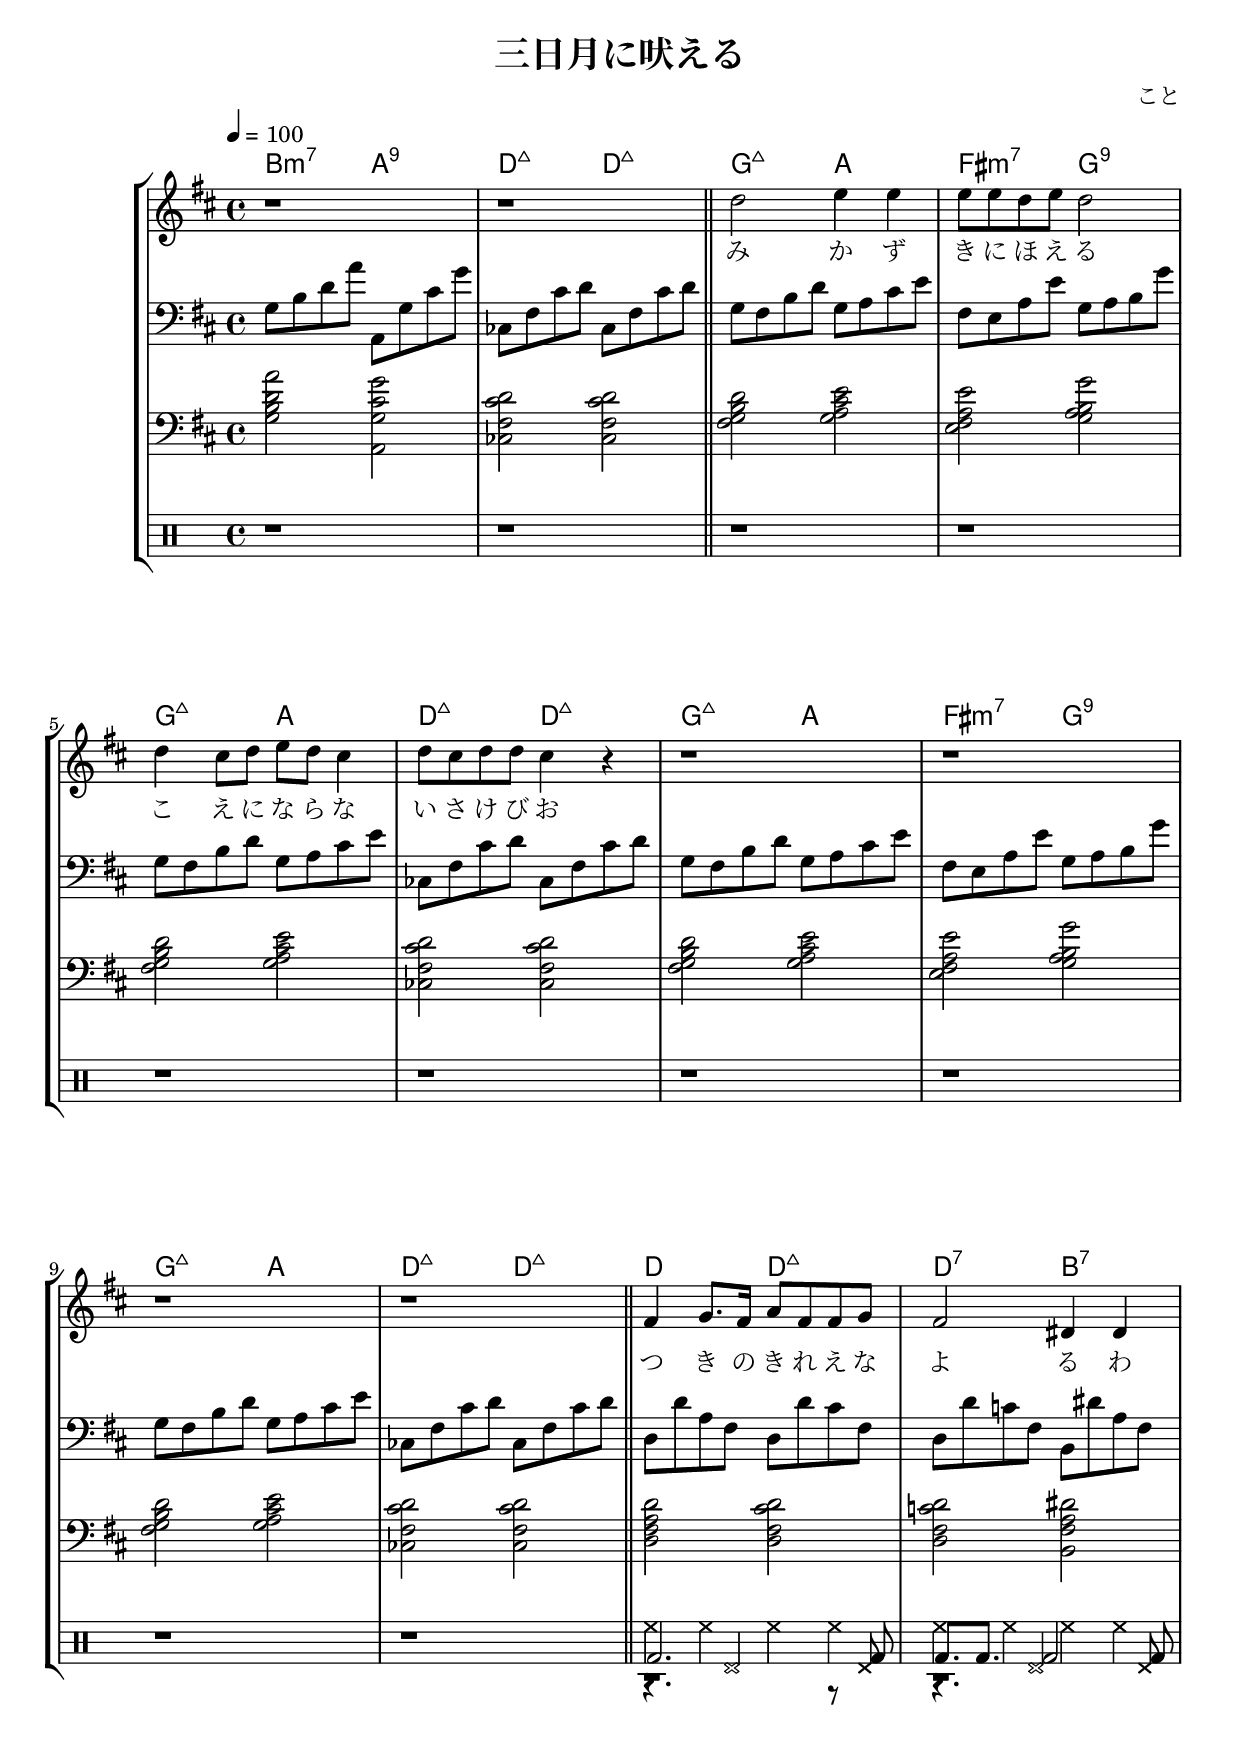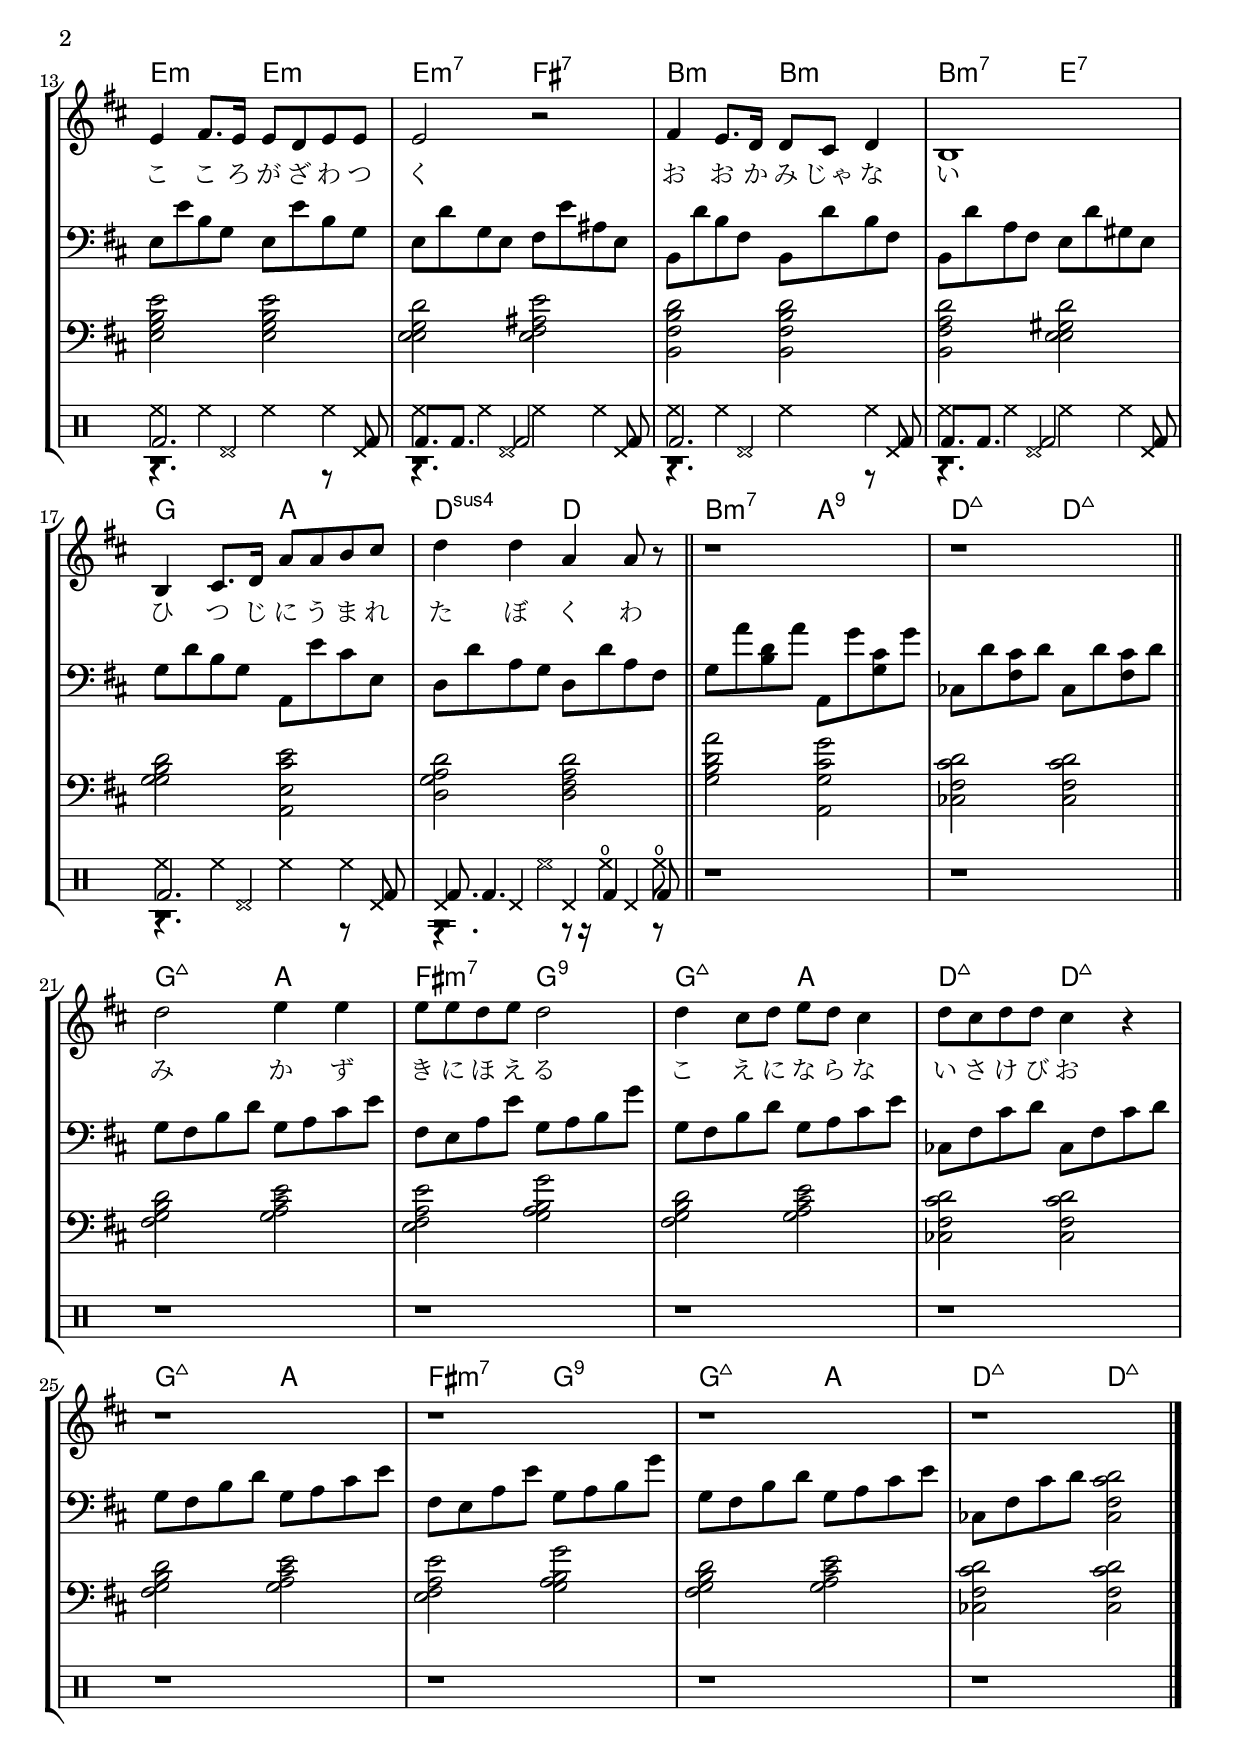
\version "2.12.1"

\header {
	title = \markup {三日月に吠える}
	composer = \markup \center-column {こと}
}

harmony = \chordmode {
	b2:min7 a:9 d:maj7 d:maj7 

	g:maj7 a fis:min7 g:9 g:maj7 a d:maj7 d:maj7 g:maj7 a fis:min7 g:9 g:maj7 a d:maj7 d:maj7 

	d d:maj7 d:7 b:7 e:m e:m e:min7 fis:7 b:m b:m b:min7 e:7 g a d:sus4 d 

	b:min7 a:9 d:maj7 d:maj7 

	g:maj7 a fis:min7 g:9 g:maj7 a d:maj7 d:maj7 g:maj7 a fis:min7 g:9 g:maj7 a d:maj7 d:maj7 
}

melody = {
	\key d \major
	\tempo 4 = 100
	r1 | r1   
	\set Staff.midiInstrument = #"mmi0.42"
	 d''2  e''4  e''4 
	e''8  e''8  d''8  e''8  d''2 
	d''4  cis''8  d''8  e''8  d''8  cis''4 
	d''8  cis''8  d''8  d''8  cis''4  	r4 r1 r1 r1 r1 	\set Staff.midiInstrument = #"mmi0.42"
	 fis'4  g'8.  fis'16  a'8  fis'8  fis'8  g'8 
	fis'2  dis'4  dis'4 
	e'4  fis'8.  e'16  e'8  d'8  e'8  e'8 
	e'2  r2 
	fis'4  e'8.  d'16  d'8  cis'8  d'4 
	b1 
	b4  cis'8.  d'16  a'8  a'8  b'8  cis''8 
	d''4  d''4  a'4  a'8  	r8 	r1 | r1   
	\set Staff.midiInstrument = #"mmi0.42"
	 d''2  e''4  e''4 
	e''8  e''8  d''8  e''8  d''2 
	d''4  cis''8  d''8  e''8  d''8  cis''4 
	d''8  cis''8  d''8  d''8  cis''4  	r4 r1 r1 r1 r1 	\bar "|."
}

words = \lyricmode {
	
	み  か  ず  き  に  ほ  え  る  こ  え  に  な  ら  な  い  さ  け  び  お  
	つ  き  の  き  れ  え  な  よ  る  わ  こ  こ  ろ  が  ざ  わ  つ  く  お  お  か  み  じゃ  な  い  ひ  つ  じ  に  う  ま  れ  た  ぼ  く  わ  
	
	み  か  ず  き  に  ほ  え  る  こ  え  に  な  ら  な  い  さ  け  び  お  
}

tempochange = {
	\tempo 4 = 100
	r1 | r1 \bar "||"
	\tempo 4 = 100
	r1 | r1 | r1 | r1 | r1 | r1 | r1 | r1 \bar "||"
	\tempo 4 = 100
	r1 | r1 | r1 | r1 | r1 | r1 | r1 | r1 \bar "||"
	\tempo 4 = 100
	r1 | r1 \bar "||"
	\tempo 4 = 100
	r1 | r1 | r1 | r1 | r1 | r1 | r1 | r1 \bar "|."
}

mainacc = {
	\clef bass
	\set Staff.midiInstrument = #"Celesta"
	\key d \major
	\tempo 4 = 100
	g8 b8 d'8 a'8
	a,8 g8 cis'8 g'8
	ces8 fis8 cis'8 d'8
	ces8 fis8 cis'8 d'8
	\bar "||"

	\set Staff.midiInstrument = #"Acoustic Guitar (steel)"
	g8 fis8 b8 d'8
	g8 a8 cis'8 e'8
	fis8 e8 a8 e'8
	g8 a8 b8 g'8
	g8 fis8 b8 d'8
	g8 a8 cis'8 e'8
	ces8 fis8 cis'8 d'8
	ces8 fis8 cis'8 d'8
	g8 fis8 b8 d'8
	g8 a8 cis'8 e'8
	fis8 e8 a8 e'8
	g8 a8 b8 g'8
	g8 fis8 b8 d'8
	g8 a8 cis'8 e'8
	ces8 fis8 cis'8 d'8
	ces8 fis8 cis'8 d'8
	\bar "||"

	\set Staff.midiInstrument = #"Marimba"
	d8 d' a fis
	d8 d' cis' fis
	d8 d' c' fis
	b,8 dis' a fis
	e8 e' b g
	e8 e' b g
	e8 d' g e
	fis8 e' ais e
	b,8 d' b fis
	b,8 d' b fis
	b,8 d' a fis
	e8 d' gis e
	g8 d' b g
	a,8 e' cis' e
	d8 d' a g
	d8 d' a fis
	\bar "||"

	\set Staff.midiInstrument = #"Taiko Drum"
	g8 a' <b d'> a'
	a,8 g' <g cis'> g'
	ces8 d' <fis cis'> d'
	ces8 d' <fis cis'> d'
	\bar "||"

	\set Staff.midiInstrument = #"Acoustic grand"
	g8 fis8 b8 d'8
	g8 a8 cis'8 e'8
	fis8 e8 a8 e'8
	g8 a8 b8 g'8
	g8 fis8 b8 d'8
	g8 a8 cis'8 e'8
	ces8 fis8 cis'8 d'8
	ces8 fis8 cis'8 d'8
	g8 fis8 b8 d'8
	g8 a8 cis'8 e'8
	fis8 e8 a8 e'8
	g8 a8 b8 g'8
	g8 fis8 b8 d'8
	g8 a8 cis'8 e'8
	ces8 fis8 cis'8 d'8
	<ces fis cis' d'>2
	\bar "|."
}

subacc = {
	\clef bass
	\set Staff.midiInstrument = #"Lead 7 (fifths)"
	\key d \major
	\tempo 4 = 100
	<g b d' a'>2
	<a, g cis' g'>2
	<ces fis cis' d'>2
	<ces fis cis' d'>2
	\bar "||"

	\set Staff.midiInstrument = #"Lead 1 (square)"
	<g fis b d'>2
	<g a cis' e'>2
	<fis e a e'>2
	<g a b g'>2
	<g fis b d'>2
	<g a cis' e'>2
	<ces fis cis' d'>2
	<ces fis cis' d'>2
	<g fis b d'>2
	<g a cis' e'>2
	<fis e a e'>2
	<g a b g'>2
	<g fis b d'>2
	<g a cis' e'>2
	<ces fis cis' d'>2
	<ces fis cis' d'>2
	\bar "||"

	\set Staff.midiInstrument = #"Tremolo Strings"
	<d fis a d'>2
	<d fis cis' d'>2
	<d fis c' d'>2
	<b, fis a dis'>2
	<e g b e'>2
	<e g b e'>2
	<e e g d'>2
	<fis e ais e'>2
	<b, fis b d'>2
	<b, fis b d'>2
	<b, fis a d'>2
	<e e gis d'>2
	<g g b d'>2
	<a, e cis' e'>2
	<d g a d'>2
	<d fis a d'>2
	\bar "||"

	\set Staff.midiInstrument = #"FX 7 (echoes)"
	<g b d' a'>2
	<a, g cis' g'>2
	<ces fis cis' d'>2
	<ces fis cis' d'>2
	\bar "||"

	\set Staff.midiInstrument = #"Tuba"
	<g fis b d'>2
	<g a cis' e'>2
	<fis e a e'>2
	<g a b g'>2
	<g fis b d'>2
	<g a cis' e'>2
	<ces fis cis' d'>2
	<ces fis cis' d'>2
	<g fis b d'>2
	<g a cis' e'>2
	<fis e a e'>2
	<g a b g'>2
	<g fis b d'>2
	<g a cis' e'>2
	<ces fis cis' d'>2
	<ces fis cis' d'>2
	\bar "|."
}

percA = {
	\drummode {
	r1 |r1 \bar "||"
	r1 |r1 |r1 |r1 |r1 |r1 |r1 |r1 \bar "||"
	r1  |r1  |r1  |r1  |r1  |r1  |r1  |r2 r8 hho4 hho8  \bar "||"
	r1 |r1 \bar "||"
	r1 |r1 |r1 |r1 |r1 |r1 |r1 |r1 \bar "|."
	}
}

percB = {
	\drummode {
	r1 |r1 \bar "||"
	r1 |r1 |r1 |r1 |r1 |r1 |r1 |r1 \bar "||"
	r4. hhp2 hhp8  |r4. hhp2 hhp8  |r4. hhp2 hhp8  |r4. hhp2 hhp8  |r4. hhp2 hhp8  |r4. hhp2 hhp8  |r4. hhp2 hhp8  |hhp4 hhp4 hhp4 hhp4  \bar "||"
	r1 |r1 \bar "||"
	r1 |r1 |r1 |r1 |r1 |r1 |r1 |r1 \bar "|."
	}
}

percC = {
	\drummode {
	r1 |r1 \bar "||"
	r1 |r1 |r1 |r1 |r1 |r1 |r1 |r1 \bar "||"
	hh4 hh4 hh4 hh4  |hh4 hh4 hh4 hh4  |hh4 hh4 hh4 hh4  |hh4 hh4 hh4 hh4  |hh4 hh4 hh4 hh4  |hh4 hh4 hh4 hh4  |hh4 hh4 hh4 hh4  |r4. hh2 r8  \bar "||"
	r1 |r1 \bar "||"
	r1 |r1 |r1 |r1 |r1 |r1 |r1 |r1 \bar "|."
	}
}

percD = {
	\drummode {
	r1 |r1 \bar "||"
	r1 |r1 |r1 |r1 |r1 |r1 |r1 |r1 \bar "||"
	bd2. r8 bd8  |bd8. bd8. bd2 bd8  |bd2. r8 bd8  |bd8. bd8. bd2 bd8  |bd2. r8 bd8  |bd8. bd8. bd2 bd8  |bd2. r8 bd8  |bd8. bd4. r16 bd4 bd8  \bar "||"
	r1 |r1 \bar "||"
	r1 |r1 |r1 |r1 |r1 |r1 |r1 |r1 \bar "|."
	}
}

percE = {
	\drummode {
	r1 |r1 \bar "||"
	r1 |r1 |r1 |r1 |r1 |r1 |r1 |r1 \bar "||"
	r1 | r1 | r1 | r1 | r1 | r1 | r1 | r1 \bar "||"
	r1 |r1 \bar "||"
	r1 |r1 |r1 |r1 |r1 |r1 |r1 |r1 \bar "|."
	}
}

\score {
	<<
		\new StaffGroup <<
			\new ChordNames {\harmony}
			\new Voice = "melody" {\melody}
			\new Lyrics \lyricsto "melody" \words
			\new Staff = "mainacc" {\mainacc}
			\new Staff = "subacc" {\subacc}
			\new DrumStaff <<
				\new DrumVoice {\percA}
				\new DrumVoice {\percB}
				\new DrumVoice {\percC}
				\new DrumVoice {\percD}
				\new DrumVoice {\percE}
			>>
		>>
	>>
	\layout { }
}
